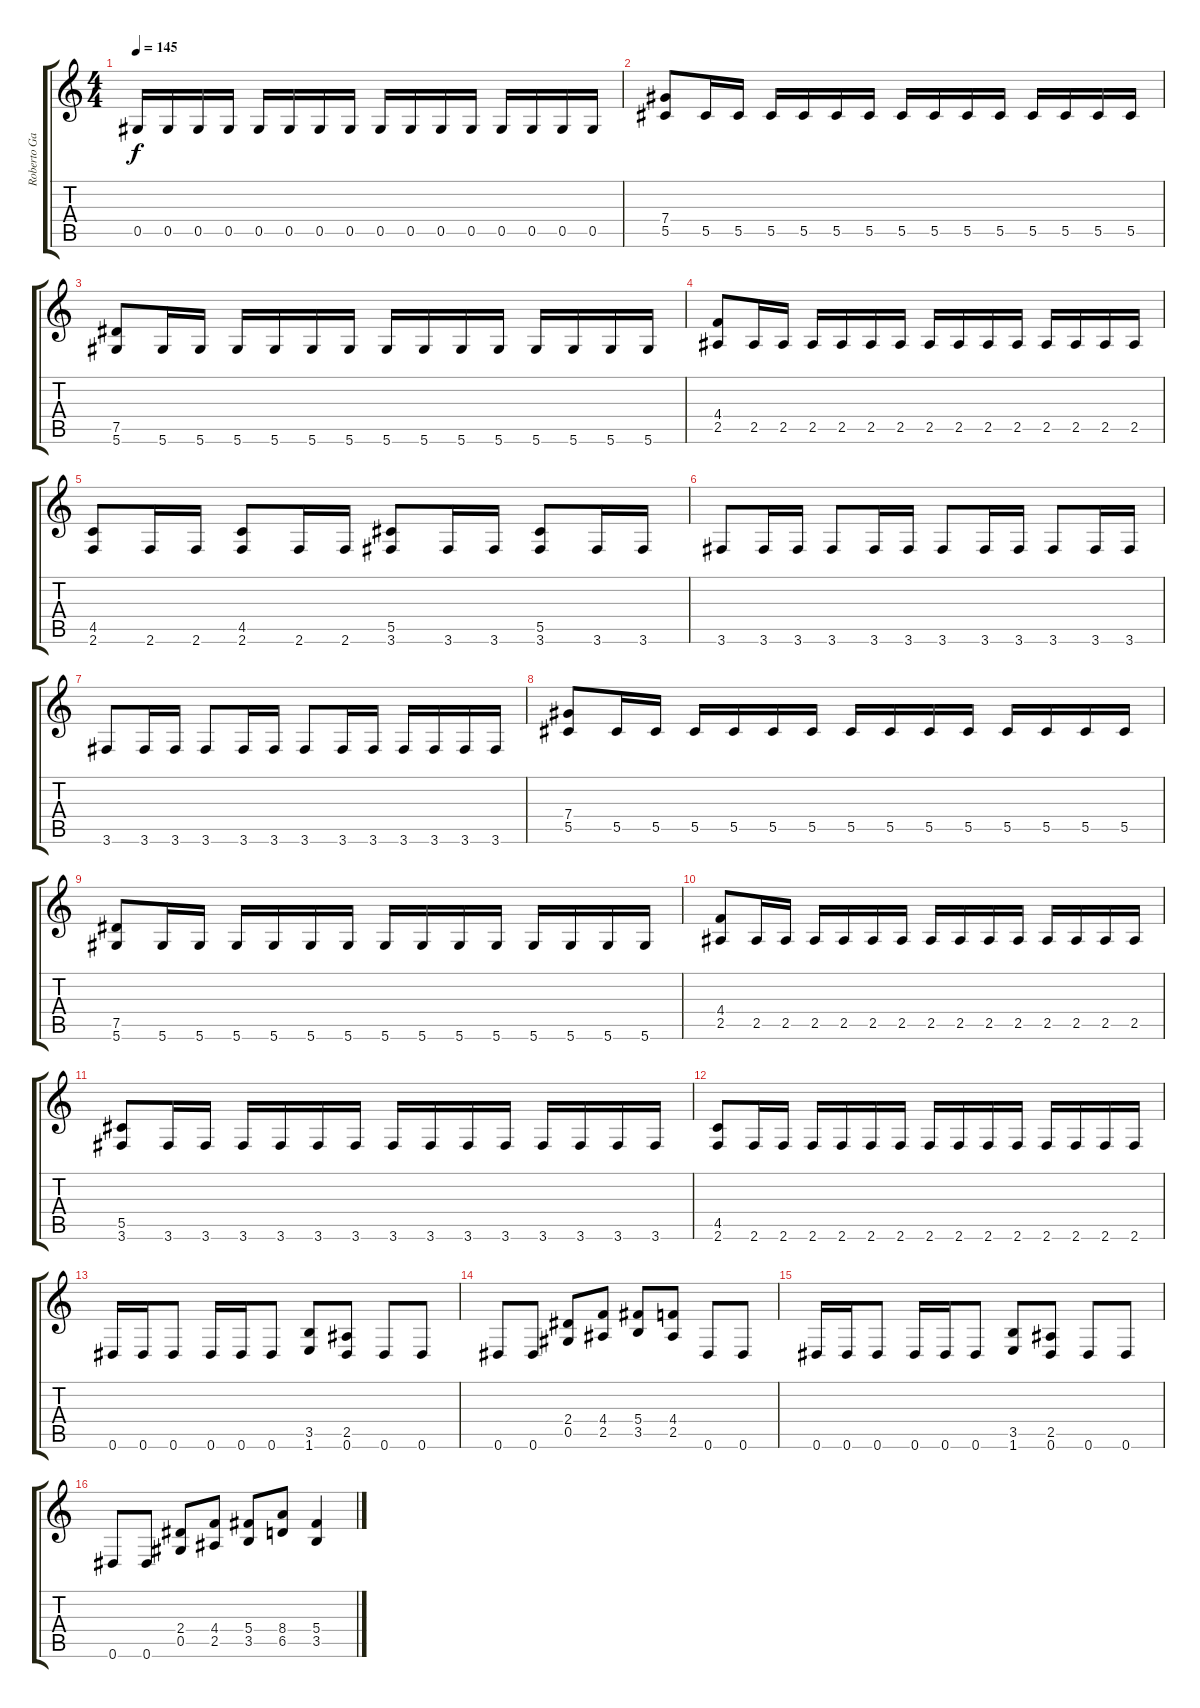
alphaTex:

\track ("Roberto García" "Roberto Ga") {instrument distortionguitar}
\staff {score tabs}
\tuning (Eb4 Bb3 Gb3 Db3 Ab2 Eb2) {hide}
\ts (4 4)
\tempo 145
\clef g2
\ks c
0.5.16{dy f} 0.5.16 0.5.16 0.5.16 0.5.16 0.5.16 0.5.16 0.5.16 0.5.16 0.5.16 0.5.16 0.5.16 0.5.16 0.5.16 0.5.16 0.5.16 |
(7.4 5.5).8 5.5.16 5.5.16 5.5.16 5.5.16 5.5.16 5.5.16 5.5.16 5.5.16 5.5.16 5.5.16 5.5.16 5.5.16 5.5.16 5.5.16 |
(7.5 5.6).8 5.6.16 5.6.16 5.6.16 5.6.16 5.6.16 5.6.16 5.6.16 5.6.16 5.6.16 5.6.16 5.6.16 5.6.16 5.6.16 5.6.16 |
(4.4 2.5).8 2.5.16 2.5.16 2.5.16 2.5.16 2.5.16 2.5.16 2.5.16 2.5.16 2.5.16 2.5.16 2.5.16 2.5.16 2.5.16 2.5.16 |
(4.5 2.6).8 2.6.16 2.6.16 (4.5 2.6).8 2.6.16 2.6.16 (5.5 3.6).8 3.6.16 3.6.16 (5.5 3.6).8 3.6.16 3.6.16 |
3.6.8 3.6.16 3.6.16 3.6.8 3.6.16 3.6.16 3.6.8 3.6.16 3.6.16 3.6.8 3.6.16 3.6.16 |
3.6.8 3.6.16 3.6.16 3.6.8 3.6.16 3.6.16 3.6.8 3.6.16 3.6.16 3.6.16 3.6.16 3.6.16 3.6.16 |
(7.4 5.5).8 5.5.16 5.5.16 5.5.16 5.5.16 5.5.16 5.5.16 5.5.16 5.5.16 5.5.16 5.5.16 5.5.16 5.5.16 5.5.16 5.5.16 |
(7.5 5.6).8 5.6.16 5.6.16 5.6.16 5.6.16 5.6.16 5.6.16 5.6.16 5.6.16 5.6.16 5.6.16 5.6.16 5.6.16 5.6.16 5.6.16 |
(4.4 2.5).8 2.5.16 2.5.16 2.5.16 2.5.16 2.5.16 2.5.16 2.5.16 2.5.16 2.5.16 2.5.16 2.5.16 2.5.16 2.5.16 2.5.16 |
(5.5 3.6).8 3.6.16 3.6.16 3.6.16 3.6.16 3.6.16 3.6.16 3.6.16 3.6.16 3.6.16 3.6.16 3.6.16 3.6.16 3.6.16 3.6.16 |
(4.5 2.6).8 2.6.16 2.6.16 2.6.16 2.6.16 2.6.16 2.6.16 2.6.16 2.6.16 2.6.16 2.6.16 2.6.16 2.6.16 2.6.16 2.6.16 |
0.6.16 0.6.16 0.6.8 0.6.16 0.6.16 0.6.8 (3.5 1.6).8 (2.5 0.6).8 0.6.8 0.6.8 |
0.6.8 0.6.8 (2.4 0.5).8 (4.4 2.5).8 (5.4 3.5).8 (4.4 2.5).8 0.6.8 0.6.8 |
0.6.16 0.6.16 0.6.8 0.6.16 0.6.16 0.6.8 (3.5 1.6).8 (2.5 0.6).8 0.6.8 0.6.8 |
0.6.8 0.6.8 (2.4 0.5).8 (4.4 2.5).8 (5.4 3.5).8 (8.4 6.5).8 (5.4 3.5).4
